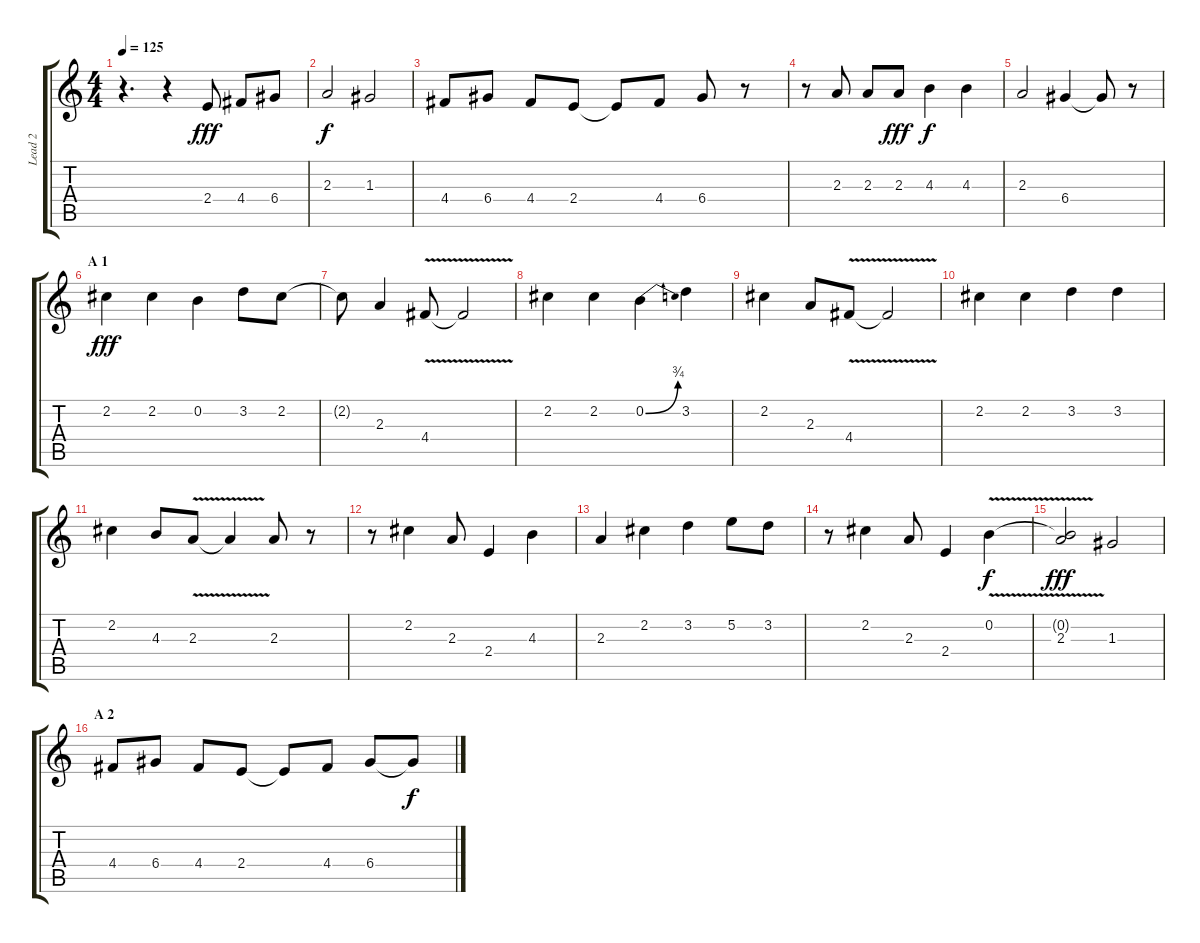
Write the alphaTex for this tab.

\track ("Lead 2" "Lead 2") {instrument acousticguitarsteel}
\staff {score tabs}
\tuning (E4 B3 G3 D3 A2 E2) {hide}
\ts (4 4)
\tempo 125
\clef g2
\ks c
r.4{d dy fff instrument acousticguitarsteel} r.4 2.4.8 4.4.8 6.4.8 |
2.3.2{dy f} 1.3.2 |
4.4.8 6.4.8 4.4.8 2.4.8 2.4{t}.8 4.4.8 6.4.8 r.8 |
r.8 2.3.8 2.3.8 2.3.8{dy fff} 4.3.4{dy f} 4.3.4 |
2.3.2 6.4.4 6.4{t}.8 r.8 |
\section ("" "A 1")
2.2.4{dy fff} 2.2.4 0.2.4 3.2.8 2.2.8 |
2.2{t}.8 2.3.4 4.4{v}.8 4.4{t}.2 |
2.2.4 2.2.4 0.2{be (bend 0 0 60 3)}.4 3.2.4 |
2.2.4 2.3.8 4.4{v}.8 4.4{t}.2 |
2.2.4 2.2.4 3.2.4 3.2.4 |
2.2.4 4.3.8 2.3{v}.8 2.3{t}.4 2.3.8 r.8 |
r.8 2.2.4 2.3.8 2.4.4 4.3.4 |
2.3.4 2.2.4 3.2.4 5.2.8 3.2.8 |
r.8 2.2.4 2.3.8 2.4.4 0.2{v}.4{dy f} |
(0.2{t} 2.3).2{dy fff} 1.3.2 |
\section ("" "A 2")
4.4.8 6.4.8 4.4.8 2.4.8 2.4{t}.8 4.4.8 6.4.8 6.4{t}.8{dy f}
